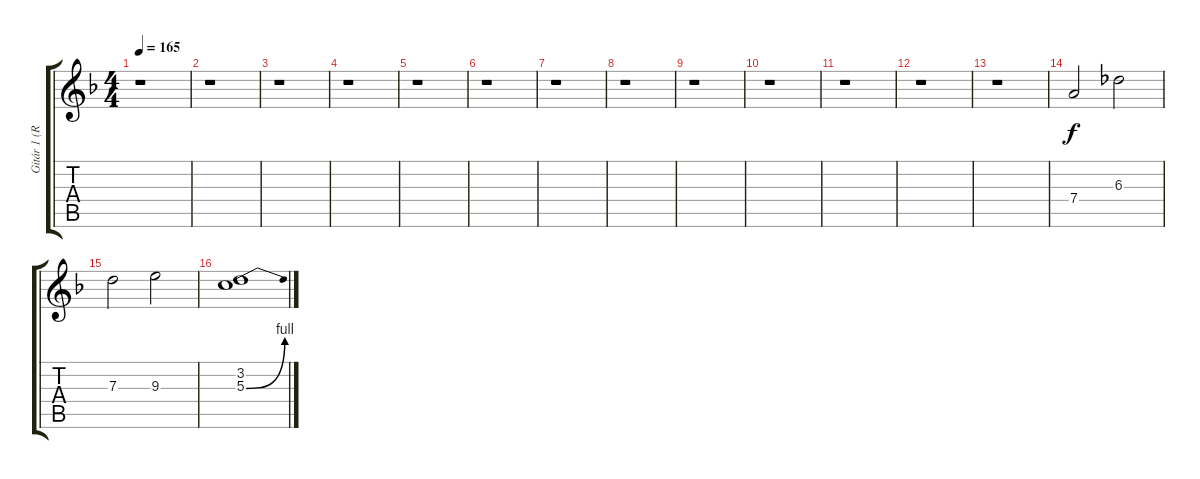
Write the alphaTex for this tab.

\track ("Gitár 1 (Ritchie Blackmore)" "Gitár 1 (R") {instrument distortionguitar}
\staff {score tabs}
\tuning (E4 B3 G3 D3 A2 E2) {hide}
\ts (4 4)
\tempo 165
\clef g2
\ks f
r.1{dy f} |
r.1 |
r.1 |
r.1 |
r.1 |
r.1 |
r.1 |
r.1 |
r.1 |
r.1 |
r.1 |
r.1 |
r.1 |
7.4.2 6.3.2 |
7.3.2 9.3.2 |
(3.2 5.3{be (bend 0 0 60 4)}).1
